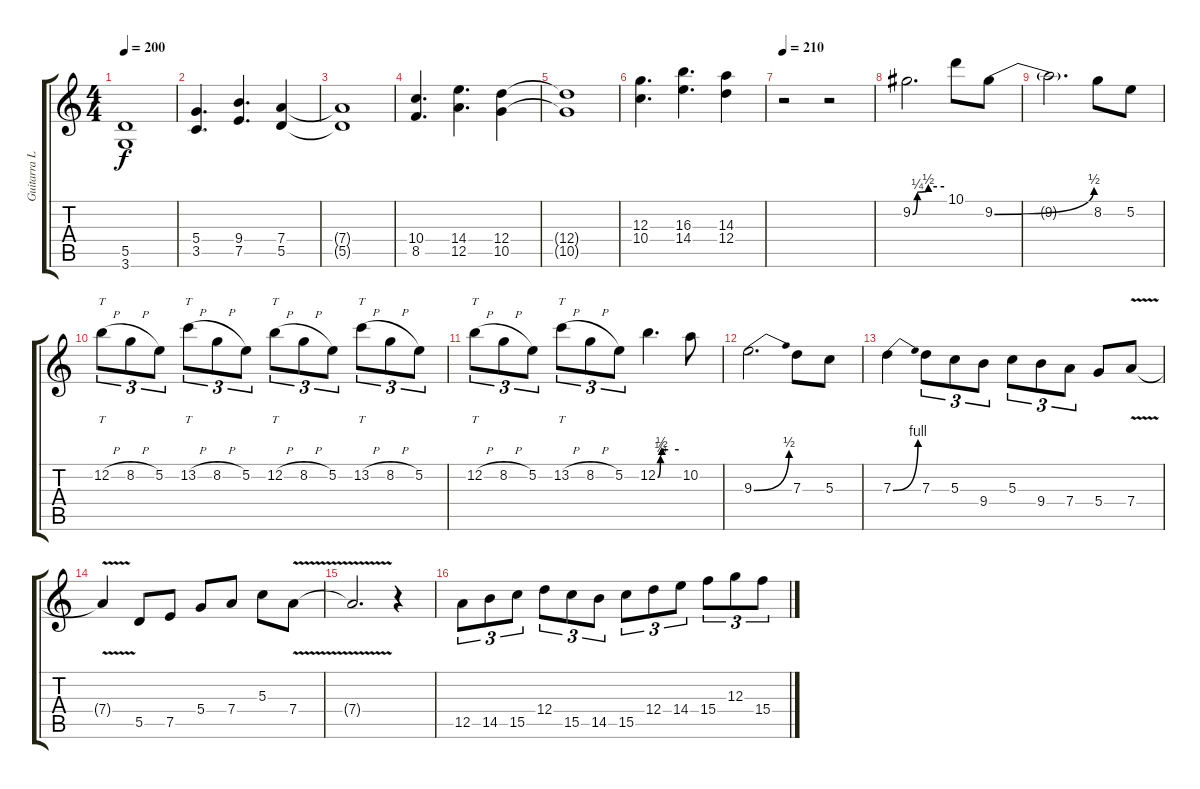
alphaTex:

\track ("Guitarra Líder" "Guitarra L") {instrument distortionguitar}
\staff {score tabs}
\tuning (E4 B3 G3 D3 A2 E2) {hide}
\ts (4 4)
\tempo 200
\clef g2
\ks c
(5.5{t} 3.6{t}).1{dy f} |
(5.4 3.5).4{d} (9.4 7.5).4{d} (7.4 5.5).4 |
(7.4{t} 5.5{t}).1 |
(10.4 8.5).4{d} (14.4 12.5).4{d} (12.4 10.5).4 |
(12.4{t} 10.5{t}).1 |
(12.3 10.4).4{d} (16.3 14.4).4{d} (14.3 12.4).4 |
\tempo 210
r.2 r.2 |
9.2{be (custom 0 0 9 1 30 2 60 2)}.2{d} 10.1.8 9.2{be (bend 0 0 60 2)}.8 |
9.2{t}.2{d} 8.2.8 5.2.8 |
12.2{h}.8{tt tu (3 2)} 8.2{h}.8{tu (3 2)} 5.2.8{tu (3 2)} 13.2{h}.8{tt tu (3 2)} 8.2{h}.8{tu (3 2)} 5.2.8{tu (3 2)} 12.2{h}.8{tt tu (3 2)} 8.2{h}.8{tu (3 2)} 5.2.8{tu (3 2)} 13.2{h}.8{tt tu (3 2)} 8.2{h}.8{tu (3 2)} 5.2.8{tu (3 2)} |
12.2{h}.8{tt tu (3 2)} 8.2{h}.8{tu (3 2)} 5.2.8{tu (3 2)} 13.2{h}.8{tt tu (3 2)} 8.2{h}.8{tu (3 2)} 5.2.8{tu (3 2)} 12.2{be (custom 0 0 8 1 12 2 30 2 60 2)}.4{d} 10.2.8 |
9.3{be (bend 0 0 60 2)}.2{d} 7.3.8 5.3.8 |
7.3{be (bend 0 0 60 4)}.4 7.3.8{tu (3 2)} 5.3.8{tu (3 2)} 9.4.8{tu (3 2)} 5.3.8{tu (3 2)} 9.4.8{tu (3 2)} 7.4.8{tu (3 2)} 5.4.8 7.4{v}.8 |
7.4{t}.4 5.5.8 7.5.8 5.4.8 7.4.8 5.3.8 7.4{v}.8 |
7.4{t}.2{d} r.4 |
12.5.8{tu (3 2)} 14.5.8{tu (3 2)} 15.5.8{tu (3 2)} 12.4.8{tu (3 2)} 15.5.8{tu (3 2)} 14.5.8{tu (3 2)} 15.5.8{tu (3 2)} 12.4.8{tu (3 2)} 14.4.8{tu (3 2)} 15.4.8{tu (3 2)} 12.3.8{tu (3 2)} 15.4.8{tu (3 2)}
